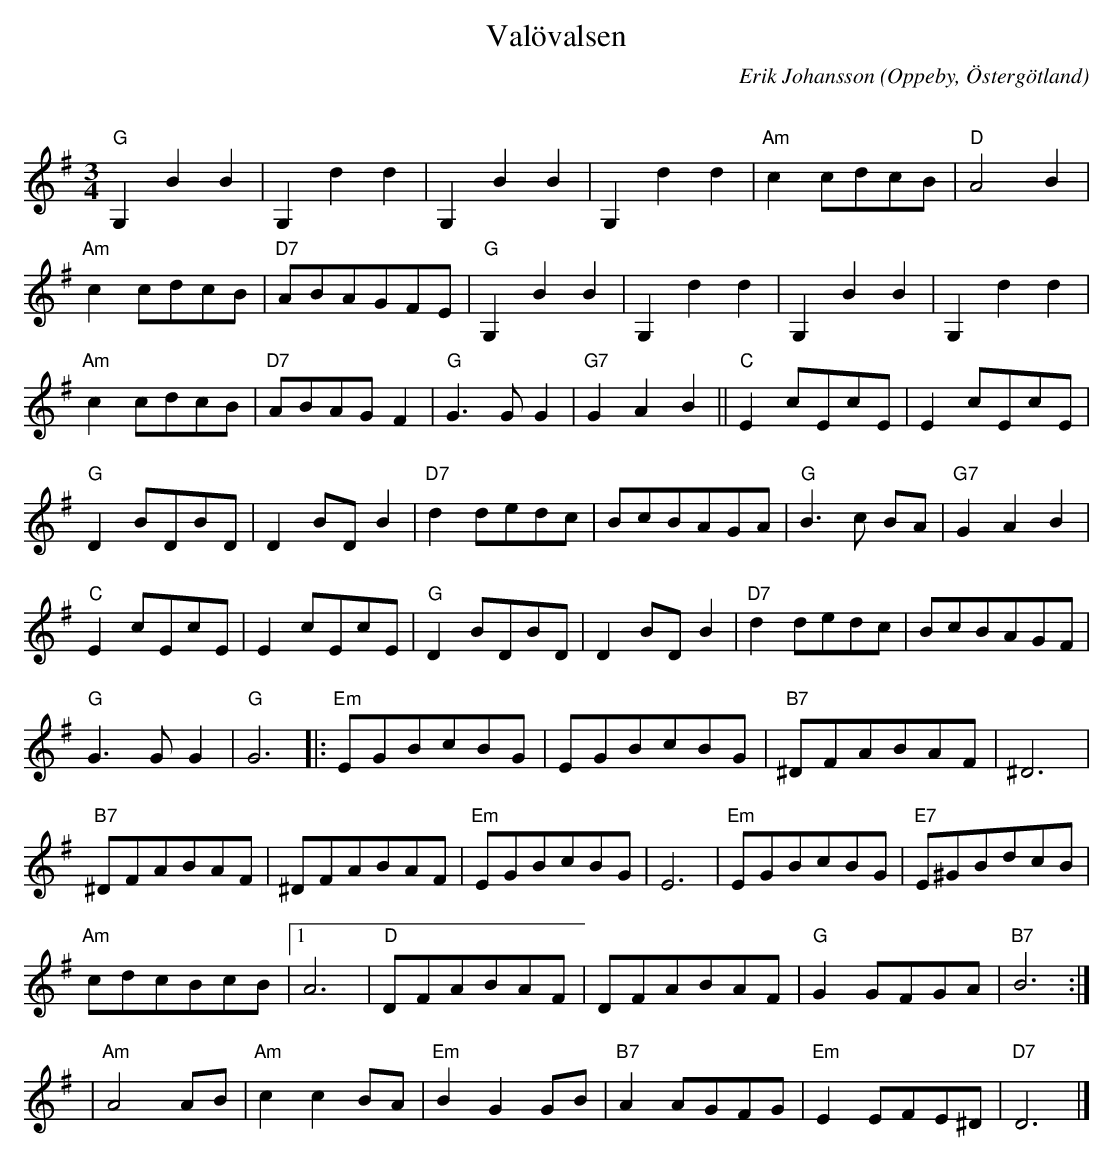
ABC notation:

X:1
T:Valövalsen
C:Erik Johansson
O:Oppeby, Östergötland
Q:140
M:3/4
L:1/8
K:G
"G"G,2B2B2|G,2d2d2 |G,2B2B2|G,2d2d2 |"Am" c2 cdcB| "D" A4 B2 |
 "Am" c2 cdcB |"D7" ABAGFE |"G"G,2B2B2|G,2d2d2 |G,2B2B2|G,2d2d2 |
"Am" c2 cdcB| "D7" ABAGF2 | "G" G3 G G2 |"G7" G2A2B2||"C"E2 cEcE |E2 cEcE|
"G" D2 BDBD |D2 BD B2 |"D7"d2 dedc| BcBAGA|"G"B3 c BA|"G7" G2A2B2|
"C"E2 cEcE |E2 cEcE|"G" D2 BDBD |D2 BD B2 |"D7"d2 dedc| BcBAGF|
"G" G3 G G2| "G" G6 [|:"Em" EGBcBG |EGBcBG |"B7"^DFABAF |^D6 |
"B7" ^DFABAF |^DFABAF |"Em" EGBcBG |E6 |"Em" EGBcBG |"E7" E^GBdcB |
"Am" cdcBcB |1 A6 |"D" DFABAF |DFABAF |"G" G2 GFGA |"B7" B6 :|]
|"Am"2 A4 AB |"Am" c2 c2 BA |"Em" B2 G2 GB |"B7" A2 AGFG |"Em" E2 EFE^D |"D7" D6 |]
